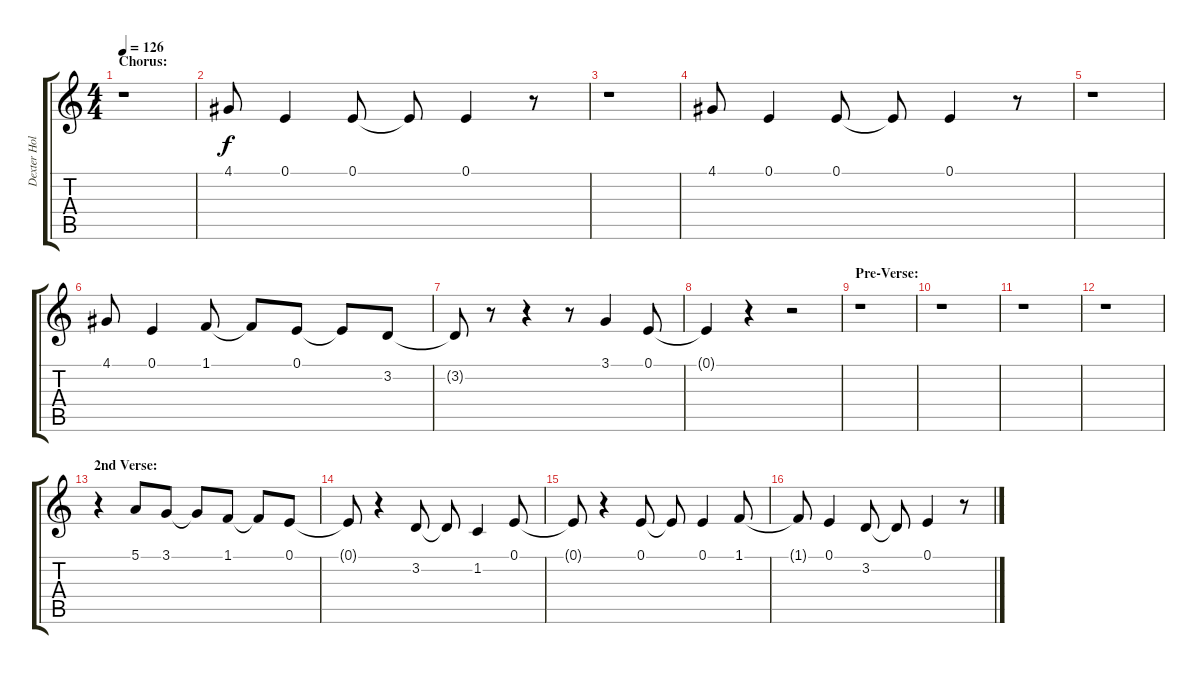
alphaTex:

\track ("Dexter Holland - Vocals" "Dexter Hol") {instrument lead6voice}
\staff {score tabs}
\tuning (E4 B3 G3 D3 A2 E2) {hide}
\ts (4 4)
\section ("" "Chorus:")
\tempo 126
\clef g2
\ks c
r.1{dy f} |
4.1.8 0.1.4 0.1.8 0.1{t}.8 0.1.4 r.8 |
r.1 |
4.1.8 0.1.4 0.1.8 0.1{t}.8 0.1.4 r.8 |
r.1 |
4.1.8 0.1.4 1.1.8 1.1{t}.8 0.1.8 0.1{t}.8 3.2.8 |
3.2{t}.8 r.8 r.4 r.8 3.1.4 0.1.8 |
0.1{t}.4 r.4 r.2 |
\section ("" "Pre-Verse:")
r.1 |
r.1 |
r.1 |
r.1 |
\section ("" "2nd Verse:")
r.4 5.1.8 3.1.8 3.1{t}.8 1.1.8 1.1{t}.8 0.1.8 |
0.1{t}.8 r.4 3.2.8 3.2{t}.8 1.2.4 0.1.8 |
0.1{t}.8 r.4 0.1.8 0.1{t}.8 0.1.4 1.1.8 |
1.1{t}.8 0.1.4 3.2.8 3.2{t}.8 0.1.4 r.8
